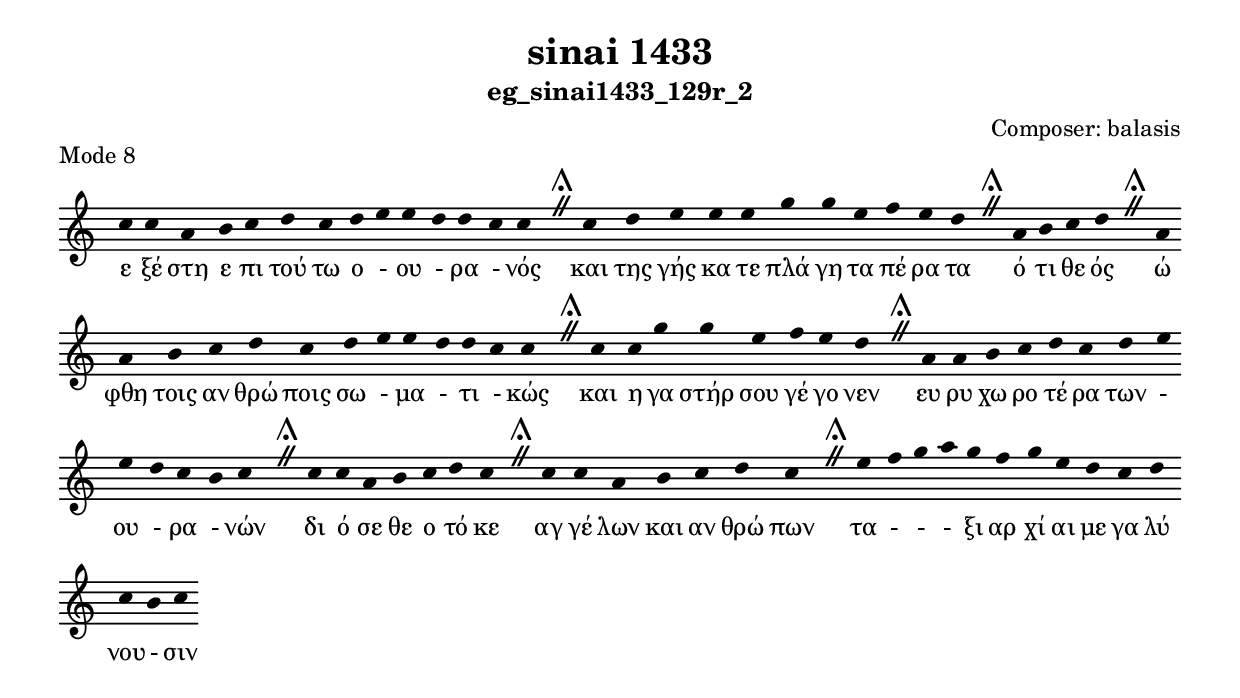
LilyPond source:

\include "gregorian.ly"

	\header {
 	  title = "sinai 1433"
	  subtitle = "eg_sinai1433_129r_2"
	  composer = "Composer: balasis"
	  piece = "Mode 8"
	}

	chant = {
	  c''4 c''4 a'4 b'4 c''4 d''4 c''4 d''4 e''4 e''4 d''4 d''4 c''4 c''4 \divisioMaior
 c''4 d''4 e''4 e''4 e''4 g''4 g''4 e''4 f''4 e''4 d''4 \divisioMaior
 a'4 b'4 c''4 d''4 \divisioMaior
 a'4 a'4 b'4 c''4 d''4 c''4 d''4 e''4 e''4 d''4 d''4 c''4 c''4 \divisioMaior
 c''4 c''4 g''4 g''4 e''4 f''4 e''4 d''4 \divisioMaior
 a'4 a'4 b'4 c''4 d''4 c''4 d''4 e''4 e''4 d''4 c''4 b'4 c''4 \divisioMaior
 c''4 c''4 a'4 b'4 c''4 d''4 c''4 \divisioMaior
 c''4 c''4 a'4 b'4 c''4 d''4 c''4 \divisioMaior
 e''4 f''4 g''4 a''4 g''4 f''4 g''4 e''4 d''4 c''4 d''4 c''4 b'4 c''4\finalis
	}

	verba = \lyricmode {ε ξέ στη ε πι τού τω ο - ου - ρα - νός 
και της γής κα τε πλά γη τα πέ ρα τα 
ό τι θε ός 
ώ φθη τοις αν θρώ ποις σω - μα - τι - κώς 
και η γα στήρ σου γέ γο νεν 
ευ ρυ χω ρο τέ ρα των - ου - ρα - νών 
δι ό σε θε ο τό κε 
αγ γέ λων και αν θρώ πων 
τα -  -  - ξι αρ χί αι με γα λύ νου - σιν 
	}


	\score {
	  \new Staff <<
	  \new Voice = "melody" \chant
	  \new Lyrics = "one" \lyricsto melody \verba
	  >>
	  \layout {
	    \context {
	      \Staff
	      \remove "Time_signature_engraver"
	      \remove "Bar_engraver"
	    }
	    \context {
	      \Voice
	      \remove "Stem_engraver"
	    }
	  }
	}